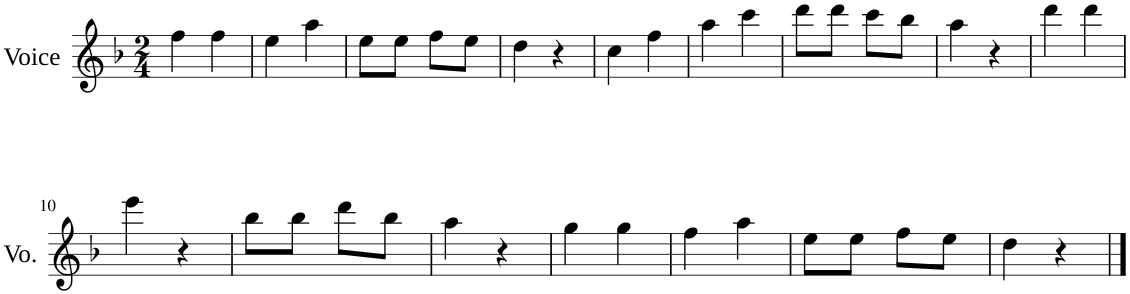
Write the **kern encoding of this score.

**kern
*part1
*staff1
*I"Voice
*I'Vo.
*clefG2
*k[b-]
*M2/4
=1
4ff\
4ff\
=2
4ee\
4aa\
=3
8ee\L
8ee\J
8ff\L
8ee\J
=4
4dd\
4r
=5
4cc\
4ff\
=6
4aa\
4ccc\
=7
8ddd\L
8ddd\J
8ccc\L
8bb-\J
=8
4aa\
4r
=9
4ddd\
4ddd\
!!LO:LB:g=z
=10
4eee\
4r
=11
8bb-\L
8bb-\J
8ddd\L
8bb-\J
=12
4aa\
4r
=13
4gg\
4gg\
=14
4ff\
4aa\
=15
8ee\L
8ee\J
8ff\L
8ee\J
=16
4dd\
4r
==
*-
